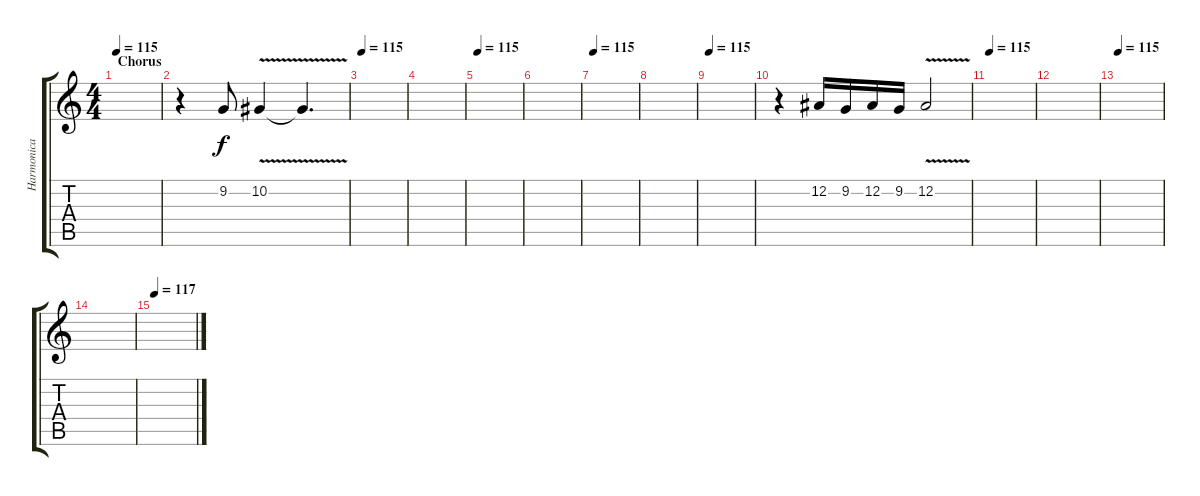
\track ("Harmonica" "Harmonica") {instrument harmonica}
\staff {score tabs}
\tuning (Eb4 Bb3 Gb3 Db3 Ab2 Eb2) {hide}
\ts (4 4)
\section ("" "Chorus")
\tempo 115
\clef g2
\ks c
|
r.4 9.2.8 10.2{v}.4 10.2{t}.4{d} |
\tempo 115
|
|
\tempo 115
|
|
\tempo 115
|
|
\tempo 115
|
r.4 12.2.16 9.2.16 12.2.16 9.2.16 12.2{v}.2 |
\tempo 115
|
|
\tempo 115
|
|
\tempo 117
